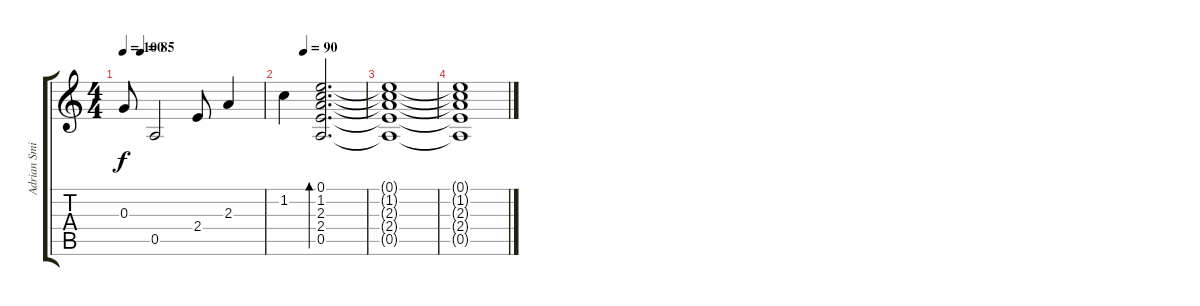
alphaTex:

\track ("Adrian Smith" "Adrian Smi") {instrument distortionguitar}
\staff {score tabs}
\tuning (E4 B3 G3 D3 A2 E2) {hide}
\ts (4 4)
\tempo 100
\tempo (85 0.125)
\clef g2
\ks c
0.3{t}.8{dy f} 0.5.2 2.4.8 2.3.4 |
\tempo (90 0.25)
1.2.4 (0.1 1.2 2.3 2.4 0.5).2{d bd 480} |
(0.1{t} 1.2{t} 2.3{t} 2.4{t} 0.5{t}).1 |
(0.1{t} 1.2{t} 2.3{t} 2.4{t} 0.5{t}).1
